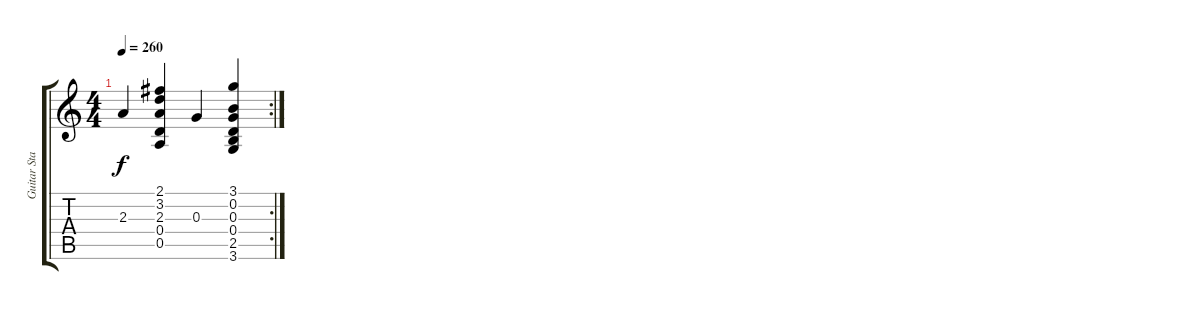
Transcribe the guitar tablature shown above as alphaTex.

\track ("Guitar Standard" "Guitar Sta") {instrument acousticguitarsteel}
\staff {score tabs}
\tuning (E4 B3 G3 D3 A2 E2) {hide}
\rc 2
\ts (4 4)
\tempo 260
\clef g2
\ks c
2.3.4{dy f} (2.1 3.2 2.3 0.4 0.5).4 0.3.4 (3.1 0.2 0.3 0.4 2.5 3.6).4
